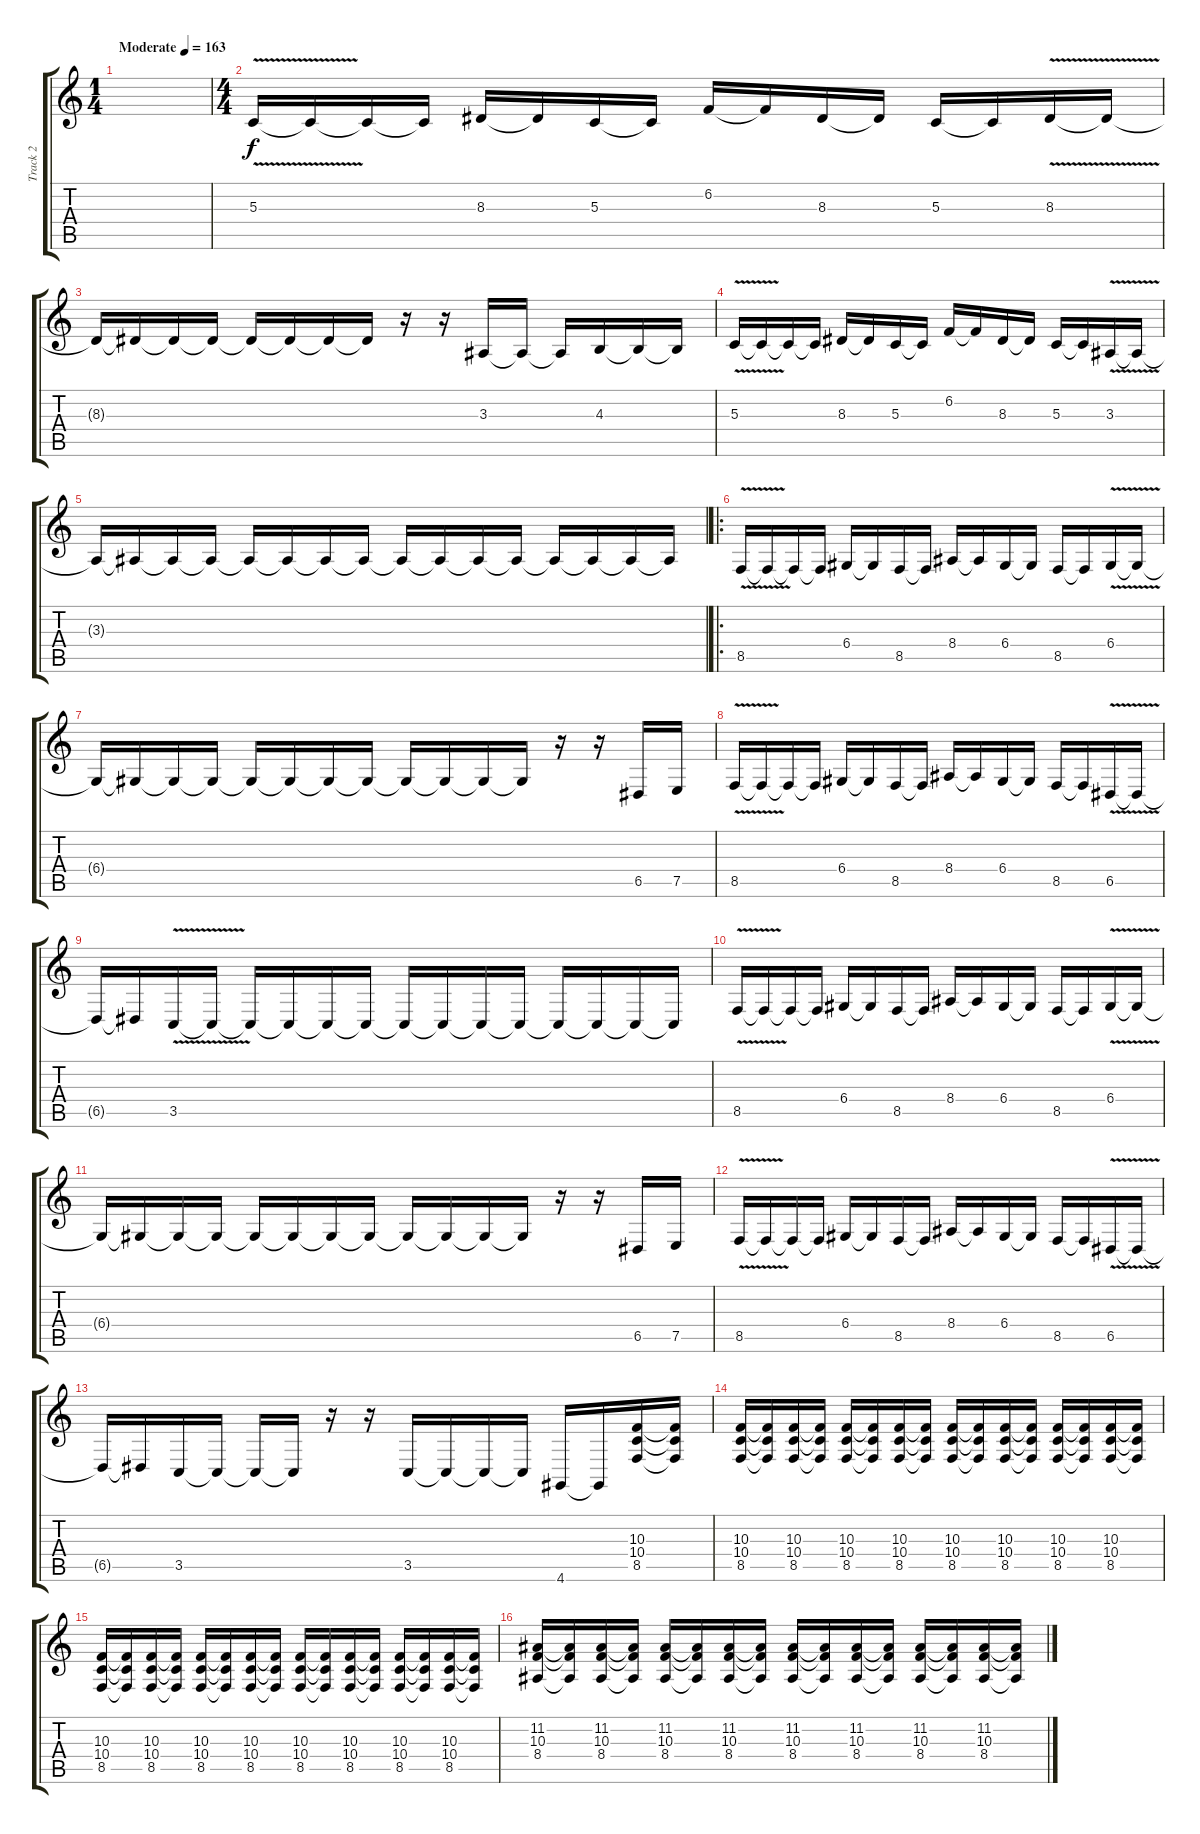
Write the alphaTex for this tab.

\track ("Track 2" "Track 2") {instrument lead5charang}
\staff {score tabs}
\tuning (E4 B3 G3 D3 A2 E2) {hide}
\ts (1 4)
\tempo (163 "Moderate")
\clef g2
\ks c
|
\ts (4 4)
5.3{v}.16 5.3{t}.16 5.3{t}.16 5.3{t}.16 8.3.16 8.3{t}.16 5.3.16 5.3{t}.16 6.2.16 6.2{t}.16 8.3.16 8.3{t}.16 5.3.16 5.3{t}.16 8.3{v}.16 8.3{t}.16 |
8.3{t}.16 8.3{t}.16 8.3{t}.16 8.3{t}.16 8.3{t}.16 8.3{t}.16 8.3{t}.16 8.3{t}.16 r.16 r.16 3.3.16 3.3{t}.16 3.3{t}.16 4.3.16 4.3{t}.16 4.3{t}.16 |
5.3{v}.16 5.3{t}.16 5.3{t}.16 5.3{t}.16 8.3.16 8.3{t}.16 5.3.16 5.3{t}.16 6.2.16 6.2{t}.16 8.3.16 8.3{t}.16 5.3.16 5.3{t}.16 3.3{v}.16 3.3{t}.16 |
3.3{t}.16 3.3{t}.16 3.3{t}.16 3.3{t}.16 3.3{t}.16 3.3{t}.16 3.3{t}.16 3.3{t}.16 3.3{t}.16 3.3{t}.16 3.3{t}.16 3.3{t}.16 3.3{t}.16 3.3{t}.16 3.3{t}.16 3.3{t}.16 |
\ro
8.5{v}.16{volume 15} 8.5{t}.16 8.5{t}.16 8.5{t}.16 6.4.16 6.4{t}.16 8.5.16 8.5{t}.16 8.4.16 8.4{t}.16 6.4.16 6.4{t}.16 8.5.16 8.5{t}.16 6.4{v}.16 6.4{t}.16 |
6.4{t}.16 6.4{t}.16 6.4{t}.16 6.4{t}.16 6.4{t}.16 6.4{t}.16 6.4{t}.16 6.4{t}.16 6.4{t}.16 6.4{t}.16 6.4{t}.16 6.4{t}.16 r.16 r.16 6.5.16 7.5.16 |
8.5{v}.16 8.5{t}.16 8.5{t}.16 8.5{t}.16 6.4.16 6.4{t}.16 8.5.16 8.5{t}.16 8.4.16 8.4{t}.16 6.4.16 6.4{t}.16 8.5.16 8.5{t}.16 6.5{v}.16 6.5{t}.16 |
6.5{t}.16 6.5{t}.16 3.5{v}.16 3.5{t}.16 3.5{t}.16 3.5{t}.16 3.5{t}.16 3.5{t}.16 3.5{t}.16 3.5{t}.16 3.5{t}.16 3.5{t}.16 3.5{t}.16 3.5{t}.16 3.5{t}.16 3.5{t}.16 |
8.5{v}.16 8.5{t}.16 8.5{t}.16 8.5{t}.16 6.4.16 6.4{t}.16 8.5.16 8.5{t}.16 8.4.16 8.4{t}.16 6.4.16 6.4{t}.16 8.5.16 8.5{t}.16 6.4{v}.16 6.4{t}.16 |
6.4{t}.16 6.4{t}.16 6.4{t}.16 6.4{t}.16 6.4{t}.16 6.4{t}.16 6.4{t}.16 6.4{t}.16 6.4{t}.16 6.4{t}.16 6.4{t}.16 6.4{t}.16 r.16 r.16 6.5.16 7.5.16 |
8.5{v}.16 8.5{t}.16 8.5{t}.16 8.5{t}.16 6.4.16 6.4{t}.16 8.5.16 8.5{t}.16 8.4.16 8.4{t}.16 6.4.16 6.4{t}.16 8.5.16 8.5{t}.16 6.5{v}.16 6.5{t}.16 |
6.5{t}.16 6.5{t}.16 3.5.16 3.5{t}.16 3.5{t}.16 3.5{t}.16 r.16 r.16 3.5.16 3.5{t}.16 3.5{t}.16 3.5{t}.16 4.6.16 4.6{t}.16 (10.3 10.4 8.5).16{volume 15} (10.3{t} 10.4{t} 8.5{t}).16 |
(10.3 10.4 8.5).16 (10.3{t} 10.4{t} 8.5{t}).16 (10.3 10.4 8.5).16 (10.3{t} 10.4{t} 8.5{t}).16 (10.3 10.4 8.5).16 (10.3{t} 10.4{t} 8.5{t}).16 (10.3 10.4 8.5).16 (10.3{t} 10.4{t} 8.5{t}).16 (10.3 10.4 8.5).16 (10.3{t} 10.4{t} 8.5{t}).16 (10.3 10.4 8.5).16 (10.3{t} 10.4{t} 8.5{t}).16 (10.3 10.4 8.5).16 (10.3{t} 10.4{t} 8.5{t}).16 (10.3 10.4 8.5).16 (10.3{t} 10.4{t} 8.5{t}).16 |
(10.3 10.4 8.5).16 (10.3{t} 10.4{t} 8.5{t}).16 (10.3 10.4 8.5).16 (10.3{t} 10.4{t} 8.5{t}).16 (10.3 10.4 8.5).16 (10.3{t} 10.4{t} 8.5{t}).16 (10.3 10.4 8.5).16 (10.3{t} 10.4{t} 8.5{t}).16 (10.3 10.4 8.5).16 (10.3{t} 10.4{t} 8.5{t}).16 (10.3 10.4 8.5).16 (10.3{t} 10.4{t} 8.5{t}).16 (10.3 10.4 8.5).16 (10.3{t} 10.4{t} 8.5{t}).16 (10.3 10.4 8.5).16 (10.3{t} 10.4{t} 8.5{t}).16 |
(11.2 10.3 8.4).16 (11.2{t} 10.3{t} 8.4{t}).16 (11.2 10.3 8.4).16 (11.2{t} 10.3{t} 8.4{t}).16 (11.2 10.3 8.4).16 (11.2{t} 10.3{t} 8.4{t}).16 (11.2 10.3 8.4).16 (11.2{t} 10.3{t} 8.4{t}).16 (11.2 10.3 8.4).16 (11.2{t} 10.3{t} 8.4{t}).16 (11.2 10.3 8.4).16 (11.2{t} 10.3{t} 8.4{t}).16 (11.2 10.3 8.4).16 (11.2{t} 10.3{t} 8.4{t}).16 (11.2 10.3 8.4).16 (11.2{t} 10.3{t} 8.4{t}).16
